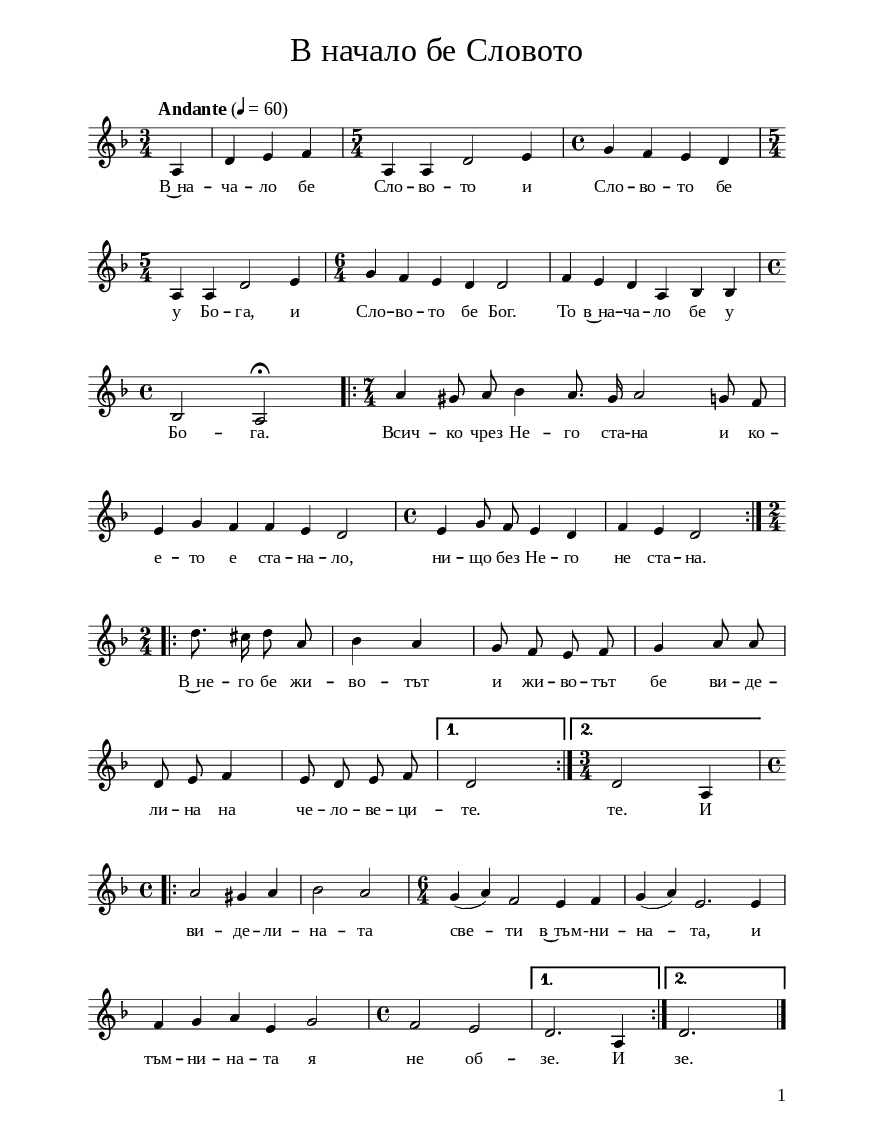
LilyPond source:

\version "2.24.2"

% include paper part and global functions
\include "include/globals.ily"

\bookpart {
  \label #'ref094
  \tocItem \markup "В начало бе Словото – V načalo be Slovoto"
  \include "include/bookpart-paper.ily"
  \score {
    \include "include/score-layout.ily"


    \new Voice \absolute  {
      \clef treble
      \key d \minor
      \time 3/4
      \tempoFunc "Andante" 4 "60"
      \partial 4
      \autoBeamOff

      a4 | d'4 e' f' | \time 5/4  a4 a d'2 e'4 | \time 4/4  g'4 f' e' d' | \time 5/4 \break
      a4 a d'2 e'4 |

      \time 6/4  g'4 f' e' d' d'2 |  f'4 e' d' a bes bes |  \break |

      \time 4/4  bes2 a \fermata \time 7/4  \repeat volta 2 {
        a'4 gis'8 a' bes'4 a'8. gis'16 a'2 g'8 f' \break |

        e'4 g' f' f' e' d'2 | \time 4/4  e'4 g'8 f' e'4 d' | f'4 e' d'2
      } \break

      \autoBeamOff \time 2/4  \repeat volta 2 {
        d''8. cis''16 d''8 a' | bes'4 a' g'8 f' e' f' | g'4 a'8 a' | \break

        d'8 e' f'4 | e'8 d' e' f'
      }  \alternative { { d'2 | } {  \time 3/4  d'2 a4 } } \break |

      \time 4/4  \repeat volta 2 {
        a'2 gis'4 a' | bes'2 a' | \time 6/4  g'4 ( a' ) f'2 e'4 f' | g'4 ( a' ) e'2. e'4 \break |

        f'4 g' a' e' g'2 | \time 4/4  f'2 e'
      } \alternative { { | d'2. a4 | } { d'2. s4} } \bar "|." |
    }

    \addlyrics {
      В~на -- ча --
      ло бе Сло -- во -- то и Сло -- во -- то бе у
      Бо -- га, и Сло -- во -- то бе Бог. То в~на --
      ча -- ло бе у Бо -- га. Всич -- ко чрез Не --
      го ста -- на и ко -- е -- то е ста -- на --
      ло, ни -- що без Не -- го не ста -- на. В~не --
      го бе жи -- во -- тът и жи -- во -- тът бе ви
      -- де -- ли -- на на че -- ло -- ве -- ци -- те.
      те. И ви -- де -- ли -- на -- та све -- ти в~тъм
      -- "-ни" -- на -- та, и тъм -- ни -- на -- та я не
      об -- зе. И зе.

    }

    \header {
      title = \titleFunc "В начало бе Словото" "V načalo be Slovoto"
    }

    \midi{}

  } % score



  % include foreign translation(s) of the song
  

} % bookpart
